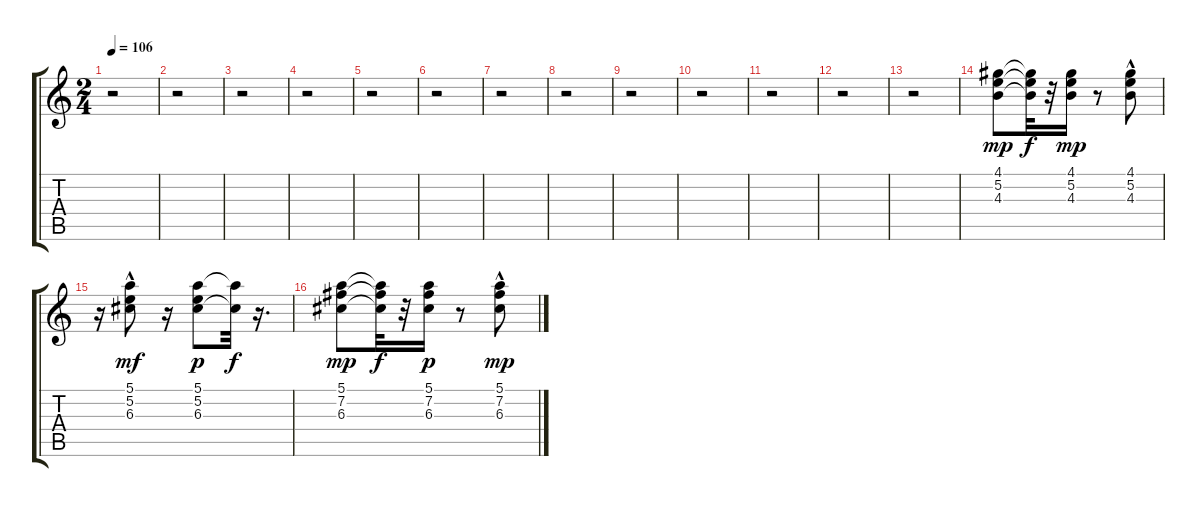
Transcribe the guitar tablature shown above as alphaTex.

\track "" {instrument electricguitarclean}
\staff {score tabs}
\tuning (E4 B3 G3 D3 A2 E2) {hide}
\ts (2 4)
\tempo 106
\clef g2
\ks c
r.2{dy mp} |
r.2 |
r.2 |
r.2 |
r.2 |
r.2 |
r.2 |
r.2 |
r.2 |
r.2 |
r.2 |
r.2 |
r.2 |
(4.1 5.2 4.3).8 (4.1{t} 5.2{t} 4.3{t}).32{dy f} r.32 (4.1 5.2 4.3).16{dy mp} r.8 (4.1 5.2{hac} 4.3{hac}).8 |
r.16 (5.1{hac} 5.2{hac} 6.3).8{dy mf} r.16 (5.1 5.2 6.3).8{dy p} (5.1{t} 6.3{t}).32{dy f} r.16{d} |
(5.1 7.2 6.3).8{dy mp} (5.1{t} 7.2{t} 6.3{t}).32{dy f} r.32 (5.1 7.2 6.3).16{dy p} r.8 (5.1{hac} 7.2 6.3).8{dy mp}
